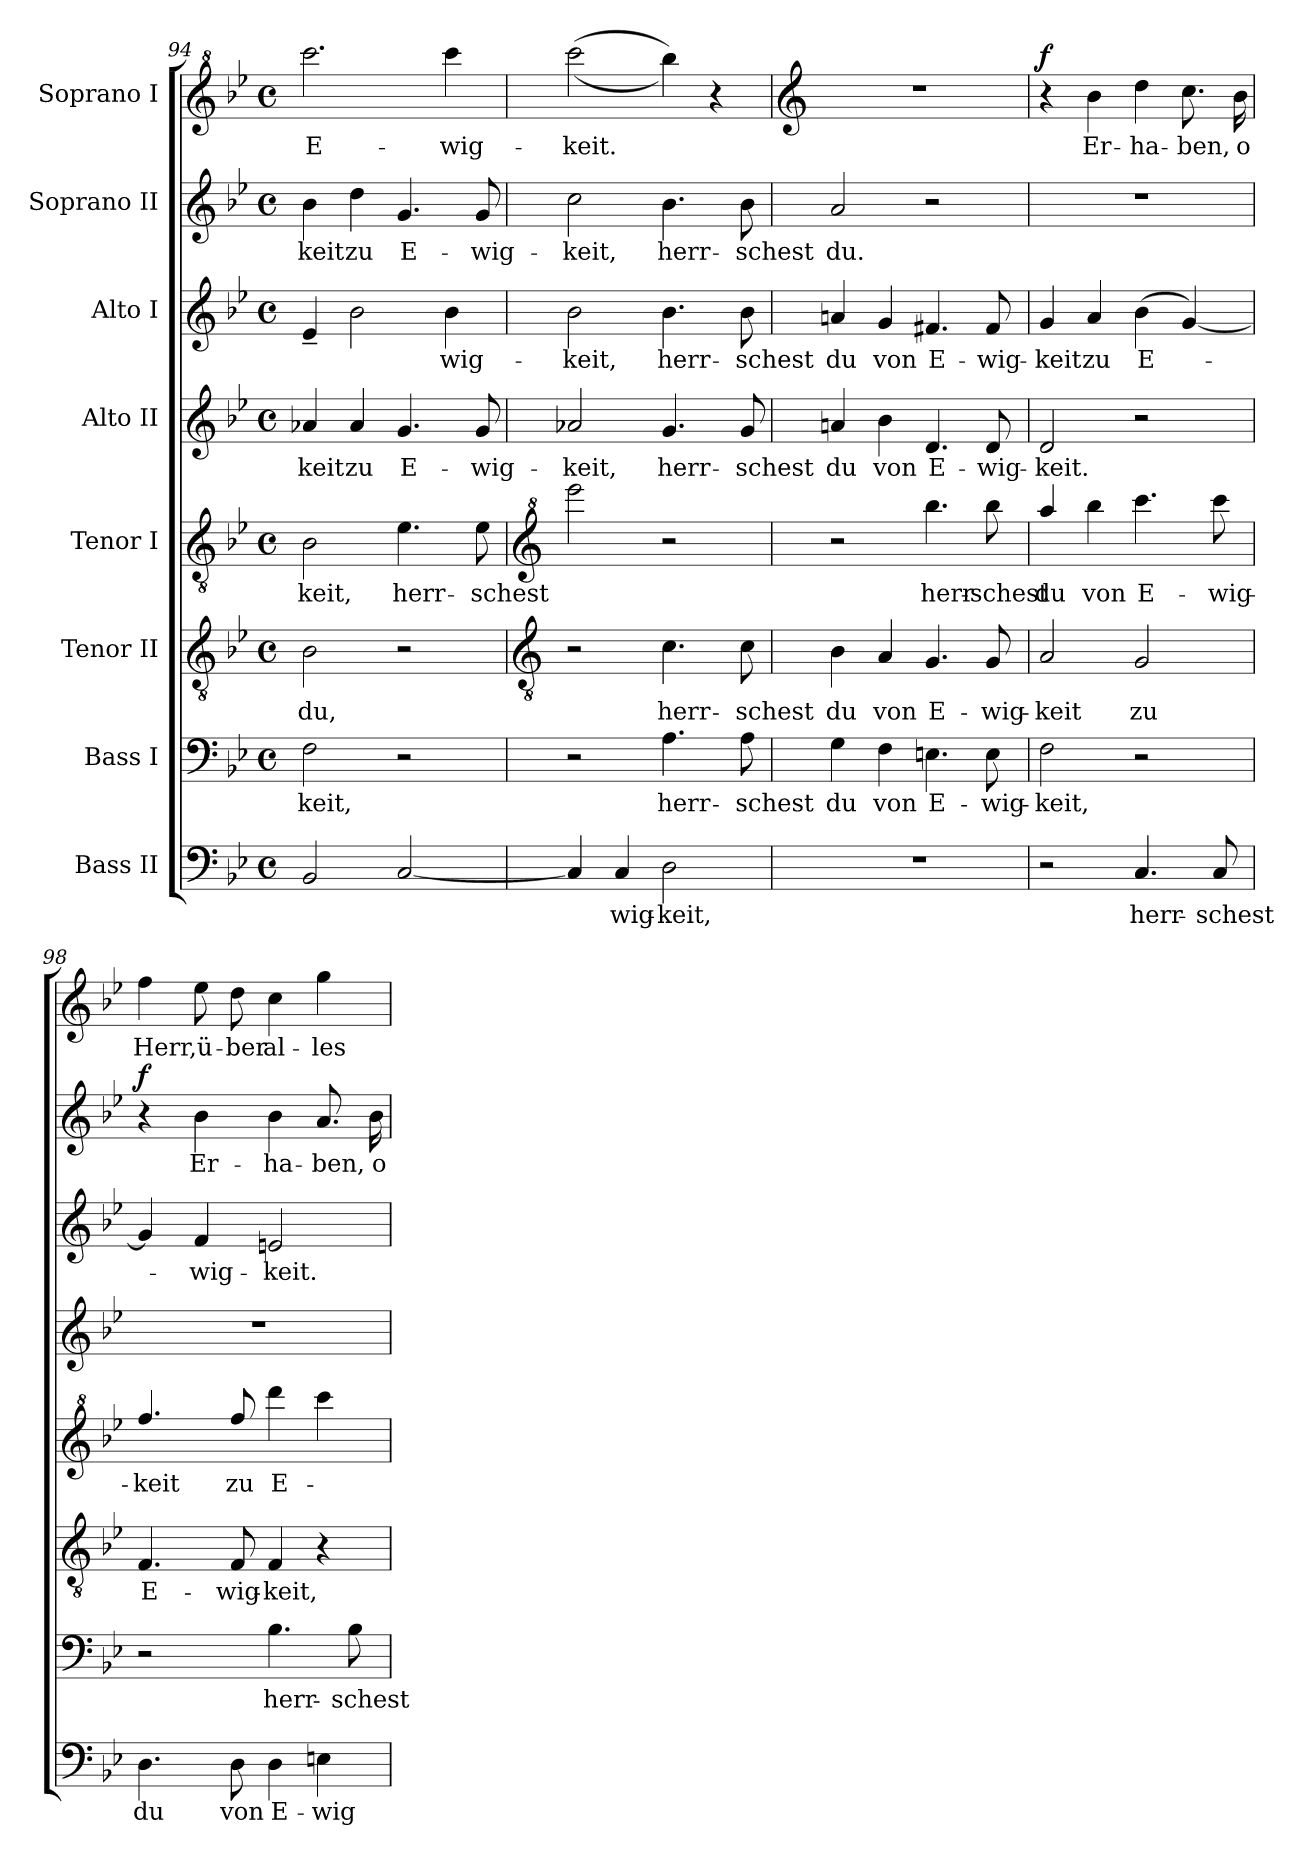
**kern	**text	**kern	**text	**kern	**text	**kern	**text	**kern	**text	**kern	**text	**kern	**text	**dynam	**kern	**text	**dynam
*part8	*part8	*part7	*part7	*part6	*part6	*part5	*part5	*part4	*part4	*part3	*part3	*part2	*part2	*part2	*part1	*part1	*part1
*staff8	*staff8	*staff7	*staff7	*staff6	*staff6	*staff5	*staff5	*staff4	*staff4	*staff3	*staff3	*staff2	*staff2	*staff2	*staff1	*staff1	*staff1
*I"Bass II	*	*I"Bass I	*	*I"Tenor II	*	*I"Tenor I	*	*I"Alto II	*	*I"Alto I	*	*I"Soprano II	*	*	*I"Soprano I	*	*
*clefF4	*	*clefF4	*	*clefGv2	*	*clefGv2	*	*clefG2	*	*clefG2	*	*clefG2	*	*	*clefG^2	*	*
*k[b-e-]	*	*k[b-e-]	*	*k[b-e-]	*	*k[b-e-]	*	*k[b-e-]	*	*k[b-e-]	*	*k[b-e-]	*	*	*k[b-e-]	*	*
*B-:	*	*B-:	*	*B-:	*	*B-:	*	*B-:	*	*B-:	*	*B-:	*	*	*B-:	*	*
*M4/4	*	*M4/4	*	*M4/4	*	*M4/4	*	*M4/4	*	*M4/4	*	*M4/4	*	*	*M4/4	*	*
*met(c)	*	*met(c)	*	*met(c)	*	*met(c)	*	*met(c)	*	*met(c)	*	*met(c)	*	*	*met(c)	*	*
=94	=94	=94	=94	=94	=94	=94	=94	=94	=94	=94	=94	=94	=94	=94	=94	=94	=94
!	!	!	!LO:LY:b	!	!LO:LY:b	!	!LO:LY:b	!	!LO:LY:b	!	!	!	!LO:LY:b	!	!	!LO:LY:b	!
2BB-/	.	2F\	-keit,	2B-\	du,	2B-\	-keit,	4a-X/	-keit	4e-~/	.	4b-\	-keit	.	2.cccc\	E-	.
!	!	!	!	!	!	!	!	!	!LO:LY:b	!	!	!	!LO:LY:b	!	!	!	!
.	.	.	.	.	.	.	.	4a-/	zu	2b-\	.	4dd\	zu	.	.	.	.
!	!	!	!	!	!	!	!LO:LY:b	!	!LO:LY:b	!	!	!	!LO:LY:b	!	!	!	!
[2C/	.	2r	.	2r	.	4.e-\	herr-	4.g/	E-	.	.	4.g/	E-	.	.	.	.
!	!	!	!	!	!	!	!	!	!	!	!LO:LY:b	!	!	!	!	!LO:LY:b	!
.	.	.	.	.	.	.	.	.	.	4b-\	-wig-	.	.	.	4cccc\	-wig-	.
!	!	!	!	!	!	!	!LO:LY:b	!	!LO:LY:b	!	!	!	!LO:LY:b	!	!	!	!
.	.	.	.	.	.	8e-\	-schest	8g/	-wig-	.	.	8g/	-wig-	.	.	.	.
!!LO:LB:g=z
=95	=95	=95	=95	=95	=95	=95	=95	=95	=95	=95	=95	=95	=95	=95	=95	=95	=95
*	*	*	*	*clefGv2	*	*clefG^2	*	*	*	*	*	*	*	*	*	*	*
!	!	!	!	!	!	!	!	!	!LO:LY:b	!	!LO:LY:b	!	!LO:LY:b	!	!	!LO:LY:b	!
4C/]	.	2r	.	2r	.	2eeee-\	.	2a-X/	-keit,	2b-\	-keit,	2cc\	-keit,	.	(>(>2cccc\	-keit.	.
!	!LO:LY:b	!	!	!	!	!	!	!	!	!	!	!	!	!	!	!	!
4C/	-wig-	.	.	.	.	.	.	.	.	.	.	.	.	.	.	.	.
!	!LO:LY:b	!	!LO:LY:b	!	!LO:LY:b	!	!	!	!LO:LY:b	!	!LO:LY:b	!	!LO:LY:b	!	!	!	!
2D\	-keit,	4.A\	herr-	4.c\	herr-	2r	.	4.g/	herr-	4.b-\	herr-	4.b-\	herr-	.	4bbb-\))	.	.
.	.	.	.	.	.	.	.	.	.	.	.	.	.	.	4r	.	.
!	!	!	!LO:LY:b	!	!LO:LY:b	!	!	!	!LO:LY:b	!	!LO:LY:b	!	!LO:LY:b	!	!	!	!
.	.	8A\	-schest	8c\	-schest	.	.	8g/	-schest	8b-\	-schest	8b-\	-schest	.	.	.	.
!!LO:LB:g=z
=96	=96	=96	=96	=96	=96	=96	=96	=96	=96	=96	=96	=96	=96	=96	=96	=96	=96
*	*	*	*	*	*	*	*	*	*	*	*	*	*	*	*clefG2	*	*
!	!	!	!LO:LY:b	!	!LO:LY:b	!	!	!	!LO:LY:b	!	!LO:LY:b	!	!LO:LY:b	!	!	!	!
1r	.	4G\	du	4B-\	du	2r	.	4an/	du	4an/	du	2a/	du.	.	1r	.	.
!	!	!	!LO:LY:b	!	!LO:LY:b	!	!	!	!LO:LY:b	!	!LO:LY:b	!	!	!	!	!	!
.	.	4F\	von	4A/	von	.	.	4b-\	von	4g/	von	.	.	.	.	.	.
!	!	!	!LO:LY:b	!	!LO:LY:b	!	!LO:LY:b	!	!LO:LY:b	!	!LO:LY:b	!	!	!	!	!	!
.	.	4.En\	E-	4.G/	E-	4.bbb-\	herr-	4.d/	E-	4.f#X/	E-	2r	.	.	.	.	.
!	!	!	!LO:LY:b	!	!LO:LY:b	!	!LO:LY:b	!	!LO:LY:b	!	!LO:LY:b	!	!	!	!	!	!
.	.	8E\	-wig-	8G/	-wig-	8bbb-\	-schest	8d/	-wig-	8f#/	-wig-	.	.	.	.	.	.
!!LO:LB:g=z
=97	=97	=97	=97	=97	=97	=97	=97	=97	=97	=97	=97	=97	=97	=97	=97	=97	=97
!	!	!	!LO:LY:b	!	!LO:LY:b	!	!LO:LY:b	!	!LO:LY:b	!	!LO:LY:b	!	!	!	!	!	!LO:DY:a
2r	.	2F\	-keit,	2A/	-keit	4aaa/	du	2d/	-keit.	4g/	-keit	1r	.	.	4r	.	f
!	!	!	!	!	!	!	!LO:LY:b	!	!	!	!LO:LY:b	!	!	!	!	!LO:LY:b	!
.	.	.	.	.	.	4bbb-\	von	.	.	4a/	zu	.	.	.	4b-\	Er-	.
!	!LO:LY:b	!	!	!	!LO:LY:b	!	!LO:LY:b	!	!	!	!LO:LY:b	!	!	!	!	!LO:LY:b	!
4.C/	herr-	2r	.	2G/	zu	4.cccc\	E-	2r	.	(>4b-\	E-	.	.	.	4dd\	-ha-	.
!	!	!	!	!	!	!	!	!	!	!	!	!	!	!	!	!LO:LY:b	!
.	.	.	.	.	.	.	.	.	.	[4g/)	.	.	.	.	8.cc\	-ben,	.
!	!LO:LY:b	!	!	!	!	!	!LO:LY:b	!	!	!	!	!	!	!	!	!	!
8C/	-schest	.	.	.	.	8cccc\	-wig-	.	.	.	.	.	.	.	.	.	.
!	!	!	!	!	!	!	!	!	!	!	!	!	!	!	!	!LO:LY:b	!
.	.	.	.	.	.	.	.	.	.	.	.	.	.	.	16b-\	o	.
=98	=98	=98	=98	=98	=98	=98	=98	=98	=98	=98	=98	=98	=98	=98	=98	=98	=98
!	!LO:LY:b	!	!	!	!LO:LY:b	!	!LO:LY:b	!	!	!	!	!	!	!LO:DY:a	!	!LO:LY:b	!
4.D\	du	2r	.	4.F/	E-	4.fff/	-keit	1r	.	4g/]	.	4r	.	f	4ff\	Herr,	.
!	!	!	!	!	!	!	!	!	!	!	!LO:LY:b	!	!LO:LY:b	!	!	!LO:LY:b	!
.	.	.	.	.	.	.	.	.	.	4f/	-wig-	4b-\	Er-	.	8ee-\	ü-	.
!	!LO:LY:b	!	!	!	!LO:LY:b	!	!LO:LY:b	!	!	!	!	!	!	!	!	!LO:LY:b	!
8D\	von	.	.	8F/	-wig-	8fff/	zu	.	.	.	.	.	.	.	8dd\	-ber	.
!	!LO:LY:b	!	!LO:LY:b	!	!LO:LY:b	!	!LO:LY:b	!	!	!	!LO:LY:b	!	!LO:LY:b	!	!	!LO:LY:b	!
4D\	E-	4.B-\	herr-	4F/	-keit,	4dddd\	E-	.	.	2en/	-keit.	4b-\	-ha-	.	4cc\	al-	.
!	!LO:LY:b	!	!	!	!	!	!	!	!	!	!	!	!LO:LY:b	!	!	!LO:LY:b	!
4En\	-wig-	.	.	4r	.	4cccc\	.	.	.	.	.	8.a/	-ben,	.	4gg\	-les	.
!	!	!	!LO:LY:b	!	!	!	!	!	!	!	!	!	!	!	!	!	!
.	.	8B-\	-schest	.	.	.	.	.	.	.	.	.	.	.	.	.	.
!	!	!	!	!	!	!	!	!	!	!	!	!	!LO:LY:b	!	!	!	!
.	.	.	.	.	.	.	.	.	.	.	.	16b-\	o	.	.	.	.
=	=	=	=	=	=	=	=	=	=	=	=	=	=	=	=	=	=
*-	*-	*-	*-	*-	*-	*-	*-	*-	*-	*-	*-	*-	*-	*-	*-	*-	*-
